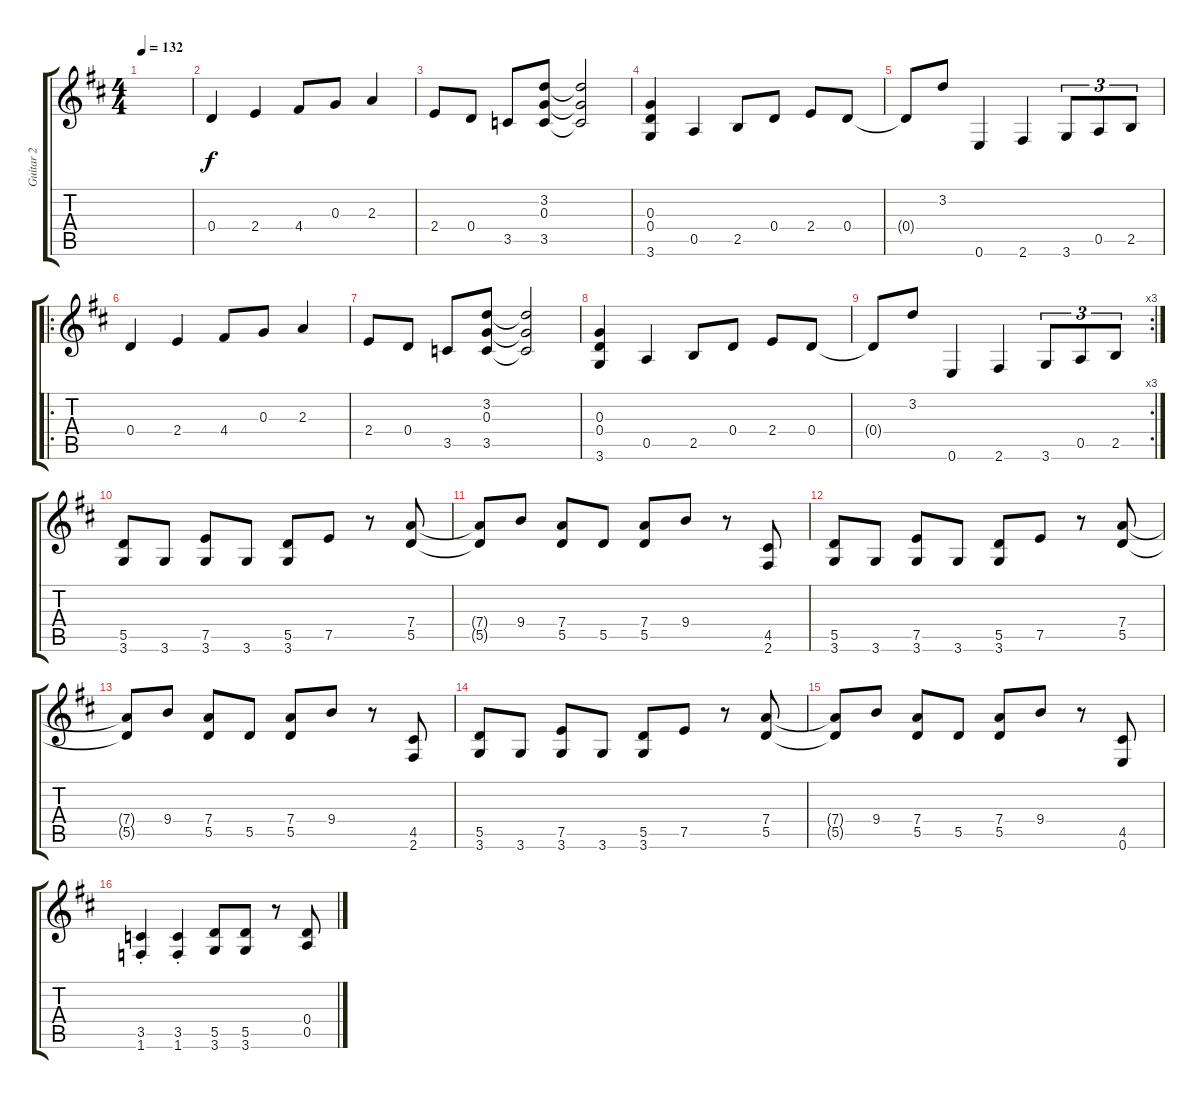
\track ("Guitar 2" "Guitar 2") {instrument overdrivenguitar}
\staff {score tabs}
\tuning (E4 B3 G3 D3 A2 E2) {hide}
\ts (4 4)
\tempo 132
\clef g2
\ks d
|
0.4.4 2.4.4 4.4.8 0.3.8 2.3.4 |
2.4.8 0.4.8 3.5.8 (3.2 0.3 3.5).8 (3.2{t} 0.3{t} 3.5{t}).2 |
(0.3 0.4 3.6).4 0.5.4 2.5.8 0.4.8 2.4.8 0.4.8 |
0.4{t}.8 3.2.8 0.6.4 2.6.4 3.6.8{tu (3 2)} 0.5.8{tu (3 2)} 2.5.8{tu (3 2)} |
\ro
0.4.4 2.4.4 4.4.8 0.3.8 2.3.4 |
2.4.8 0.4.8 3.5.8 (3.2 0.3 3.5).8 (3.2{t} 0.3{t} 3.5{t}).2 |
(0.3 0.4 3.6).4 0.5.4 2.5.8 0.4.8 2.4.8 0.4.8 |
\rc 3
0.4{t}.8 3.2.8 0.6.4 2.6.4 3.6.8{tu (3 2)} 0.5.8{tu (3 2)} 2.5.8{tu (3 2)} |
(5.5 3.6).8 3.6.8 (7.5 3.6).8 3.6.8 (5.5 3.6).8 7.5.8 r.8 (7.4 5.5).8 |
(7.4{t} 5.5{t}).8 9.4.8 (7.4 5.5).8 5.5.8 (7.4 5.5).8 9.4.8 r.8 (4.5 2.6).8 |
(5.5 3.6).8 3.6.8 (7.5 3.6).8 3.6.8 (5.5 3.6).8 7.5.8 r.8 (7.4 5.5).8 |
(7.4{t} 5.5{t}).8 9.4.8 (7.4 5.5).8 5.5.8 (7.4 5.5).8 9.4.8 r.8 (4.5 2.6).8 |
(5.5 3.6).8 3.6.8 (7.5 3.6).8 3.6.8 (5.5 3.6).8 7.5.8 r.8 (7.4 5.5).8 |
(7.4{t} 5.5{t}).8 9.4.8 (7.4 5.5).8 5.5.8 (7.4 5.5).8 9.4.8 r.8 (4.5 0.6).8 |
(3.5{st} 1.6).4 (3.5 1.6{st}).4 (5.5 3.6).8 (5.5 3.6).8 r.8 (0.4 0.5).8
